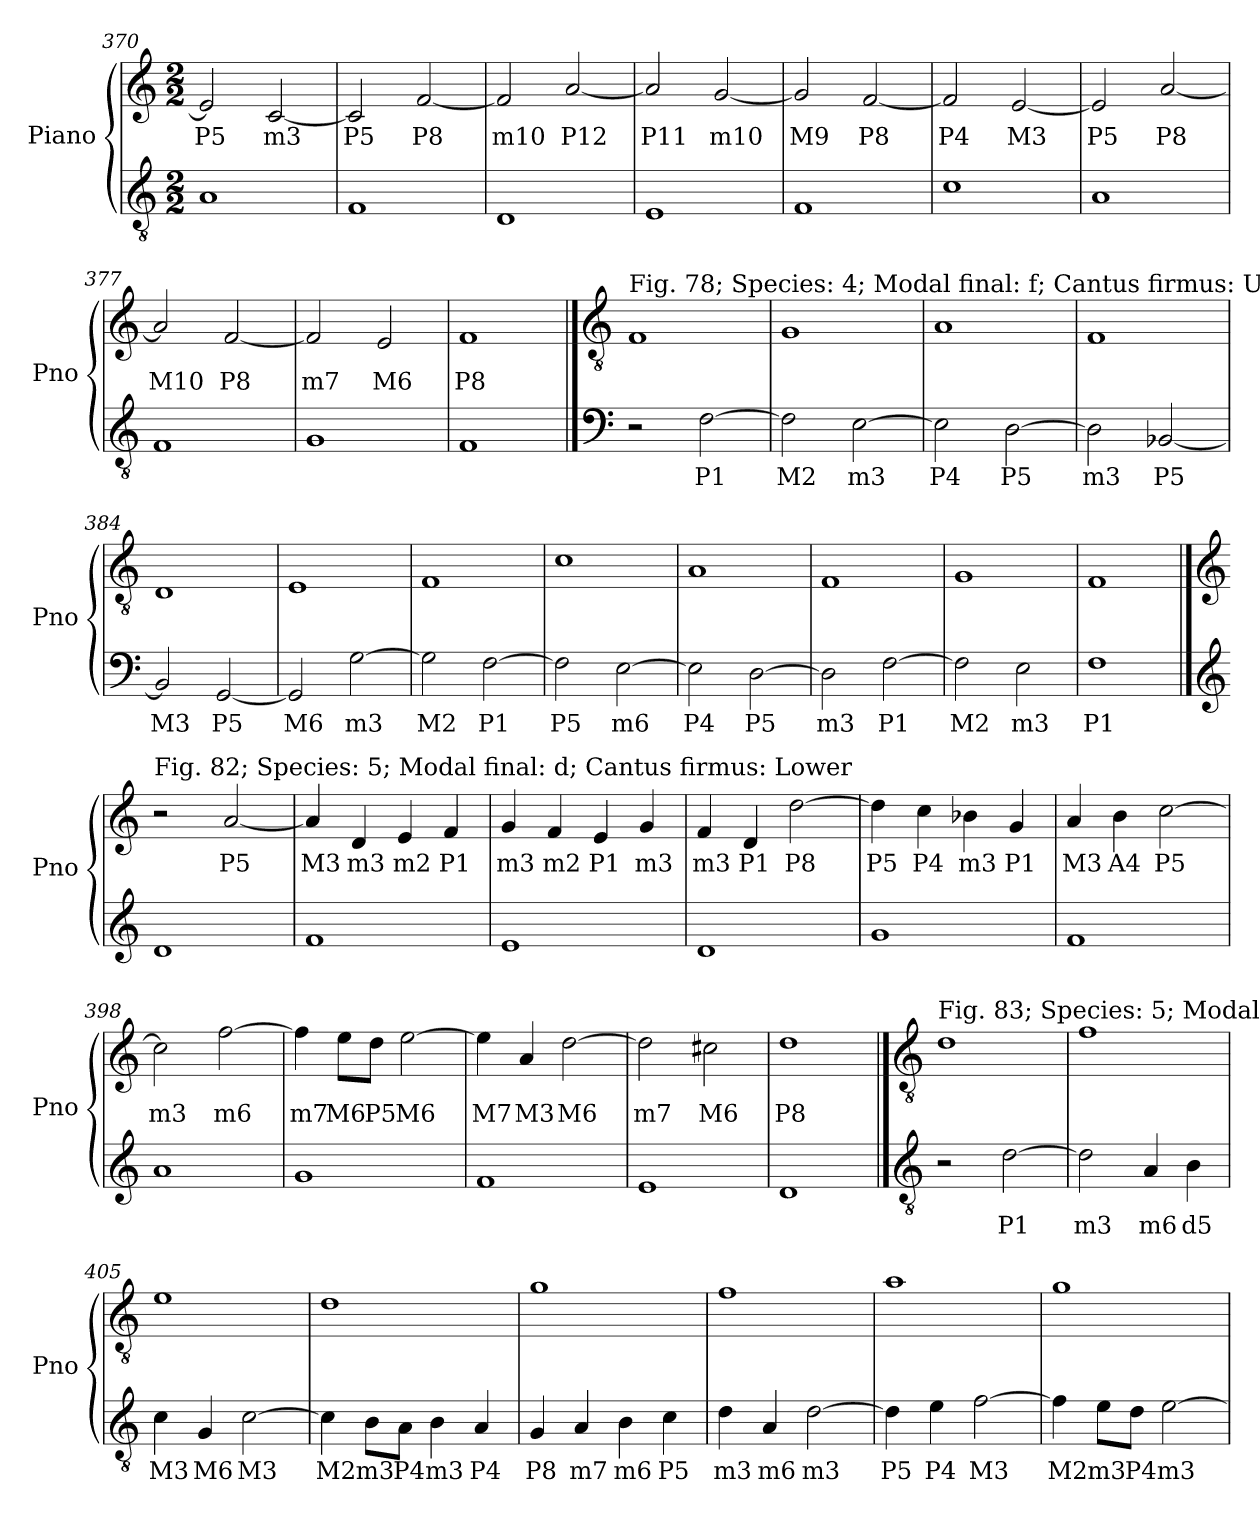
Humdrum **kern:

**kern	**text	**kern	**text
*part2	*part2	*part1	*part1
*staff2	*staff2	*staff1	*staff1
*I"Piano	*	*I"Piano	*
*I'Pno	*	*I'Pno	*
*clefGv2	*	*clefG2	*
*k[]	*	*k[]	*
*M2/2	*	*M2/2	*
=370	=370	=370	=370
!	!	!	!LO:LY:b
1A	.	2e/]	P5
!	!	!	!LO:LY:b
.	.	[2c/	m3
=371	=371	=371	=371
!	!	!	!LO:LY:b
1F	.	2c/]	P5
!	!	!	!LO:LY:b
.	.	[2f/	P8
=372	=372	=372	=372
!	!	!	!LO:LY:b
1D	.	2f/]	m10
!	!	!	!LO:LY:b
.	.	[2a/	P12
=373	=373	=373	=373
!	!	!	!LO:LY:b
1E	.	2a/]	P11
!	!	!	!LO:LY:b
.	.	[2g/	m10
!!LO:LB:g=z
=374	=374	=374	=374
!	!	!	!LO:LY:b
1F	.	2g/]	M9
!	!	!	!LO:LY:b
.	.	[2f/	P8
=375	=375	=375	=375
!	!	!	!LO:LY:b
1c	.	2f/]	P4
!	!	!	!LO:LY:b
.	.	[2e/	M3
=376	=376	=376	=376
!	!	!	!LO:LY:b
1A	.	2e/]	P5
!	!	!	!LO:LY:b
.	.	[2a/	P8
=377	=377	=377	=377
!	!	!	!LO:LY:b
1F	.	2a/]	M10
!	!	!	!LO:LY:b
.	.	[2f/	P8
=378	=378	=378	=378
!	!	!	!LO:LY:b
1G	.	2f/]	m7
!	!	!	!LO:LY:b
.	.	2e/	M6
=379	=379	=379	=379
!	!	!	!LO:LY:b
1F	.	1f	P8
!!LO:PB:g=z
==380	==380	==380	==380
*clefF4	*	*clefGv2	*
!	!	!LO:TX:a:t=Fig. 78; Species&colon; 4; Modal final&colon; f; Cantus firmus&colon; Upper	!
2r	.	1F	.
!	!LO:LY:b	!	!
[2F\	P1	.	.
=381	=381	=381	=381
!	!LO:LY:b	!	!
2F\]	M2	1G	.
!	!LO:LY:b	!	!
[2E\	m3	.	.
=382	=382	=382	=382
!	!LO:LY:b	!	!
2E\]	P4	1A	.
!	!LO:LY:b	!	!
[2D\	P5	.	.
=383	=383	=383	=383
!	!LO:LY:b	!	!
2D\]	m3	1F	.
!	!LO:LY:b	!	!
[2BB-X/	P5	.	.
=384	=384	=384	=384
!	!LO:LY:b	!	!
2BB-/]	M3	1D	.
!	!LO:LY:b	!	!
[2GG/	P5	.	.
=385	=385	=385	=385
!	!LO:LY:b	!	!
2GG/]	M6	1E	.
!	!LO:LY:b	!	!
[2G\	m3	.	.
!!LO:LB:g=z
=386	=386	=386	=386
!	!LO:LY:b	!	!
2G\]	M2	1F	.
!	!LO:LY:b	!	!
[2F\	P1	.	.
=387	=387	=387	=387
!	!LO:LY:b	!	!
2F\]	P5	1c	.
!	!LO:LY:b	!	!
[2E\	m6	.	.
=388	=388	=388	=388
!	!LO:LY:b	!	!
2E\]	P4	1A	.
!	!LO:LY:b	!	!
[2D\	P5	.	.
=389	=389	=389	=389
!	!LO:LY:b	!	!
2D\]	m3	1F	.
!	!LO:LY:b	!	!
[2F\	P1	.	.
=390	=390	=390	=390
!	!LO:LY:b	!	!
2F\]	M2	1G	.
!	!LO:LY:b	!	!
2E\	m3	.	.
=391	=391	=391	=391
!	!LO:LY:b	!	!
1F	P1	1F	.
!!LO:LB:g=z
==392	==392	==392	==392
*clefG2	*	*clefG2	*
!	!	!LO:TX:a:t=Fig. 82; Species&colon; 5; Modal final&colon; d; Cantus firmus&colon; Lower	!
1d	.	2r	.
!	!	!	!LO:LY:b
.	.	[2a/	P5
=393	=393	=393	=393
!	!	!	!LO:LY:b
1f	.	4a/]	M3
!	!	!	!LO:LY:b
.	.	4d/	m3
!	!	!	!LO:LY:b
.	.	4e/	m2
!	!	!	!LO:LY:b
.	.	4f/	P1
=394	=394	=394	=394
!	!	!	!LO:LY:b
1e	.	4g/	m3
!	!	!	!LO:LY:b
.	.	4f/	m2
!	!	!	!LO:LY:b
.	.	4e/	P1
!	!	!	!LO:LY:b
.	.	4g/	m3
=395	=395	=395	=395
!	!	!	!LO:LY:b
1d	.	4f/	m3
!	!	!	!LO:LY:b
.	.	4d/	P1
!	!	!	!LO:LY:b
.	.	[2dd\	P8
=396	=396	=396	=396
!	!	!	!LO:LY:b
1g	.	4dd\]	P5
!	!	!	!LO:LY:b
.	.	4cc\	P4
!	!	!	!LO:LY:b
.	.	4b-X\	m3
!	!	!	!LO:LY:b
.	.	4g/	P1
!!LO:LB:g=z
=397	=397	=397	=397
!	!	!	!LO:LY:b
1f	.	4a/	M3
!	!	!	!LO:LY:b
.	.	4b\	A4
!	!	!	!LO:LY:b
.	.	[2cc\	P5
=398	=398	=398	=398
!	!	!	!LO:LY:b
1a	.	2cc\]	m3
!	!	!	!LO:LY:b
.	.	[2ff\	m6
=399	=399	=399	=399
!	!	!	!LO:LY:b
1g	.	4ff\]	m7
!	!	!	!LO:LY:b
.	.	8ee\L	M6
!	!	!	!LO:LY:b
.	.	8dd\J	P5
!	!	!	!LO:LY:b
.	.	[2ee\	M6
=400	=400	=400	=400
!	!	!	!LO:LY:b
1f	.	4ee\]	M7
!	!	!	!LO:LY:b
.	.	4a/	M3
!	!	!	!LO:LY:b
.	.	[2dd\	M6
=401	=401	=401	=401
!	!	!	!LO:LY:b
1e	.	2dd\]	m7
!	!	!	!LO:LY:b
.	.	2cc#X\	M6
=402	=402	=402	=402
!	!	!	!LO:LY:b
1d	.	1dd	P8
!!LO:LB:g=z
==403	==403	==403	==403
*clefGv2	*	*clefGv2	*
!	!	!LO:TX:a:t=Fig. 83; Species&colon; 5; Modal final&colon; d; Cantus firmus&colon; Upper	!
2r	.	1d	.
!	!LO:LY:b	!	!
[2d\	P1	.	.
=404	=404	=404	=404
!	!LO:LY:b	!	!
2d\]	m3	1f	.
!	!LO:LY:b	!	!
4A/	m6	.	.
!	!LO:LY:b	!	!
4B\	d5	.	.
=405	=405	=405	=405
!	!LO:LY:b	!	!
4c\	M3	1e	.
!	!LO:LY:b	!	!
4G/	M6	.	.
!	!LO:LY:b	!	!
[2c\	M3	.	.
=406	=406	=406	=406
!	!LO:LY:b	!	!
4c\]	M2	1d	.
!	!LO:LY:b	!	!
8B\L	m3	.	.
!	!LO:LY:b	!	!
8A\J	P4	.	.
!	!LO:LY:b	!	!
4B\	m3	.	.
!	!LO:LY:b	!	!
4A/	P4	.	.
=407	=407	=407	=407
!	!LO:LY:b	!	!
4G/	P8	1g	.
!	!LO:LY:b	!	!
4A/	m7	.	.
!	!LO:LY:b	!	!
4B\	m6	.	.
!	!LO:LY:b	!	!
4c\	P5	.	.
=408	=408	=408	=408
!	!LO:LY:b	!	!
4d\	m3	1f	.
!	!LO:LY:b	!	!
4A/	m6	.	.
!	!LO:LY:b	!	!
[2d\	m3	.	.
!!LO:LB:g=z
=409	=409	=409	=409
!	!LO:LY:b	!	!
4d\]	P5	1a	.
!	!LO:LY:b	!	!
4e\	P4	.	.
!	!LO:LY:b	!	!
[2f\	M3	.	.
=410	=410	=410	=410
!	!LO:LY:b	!	!
4f\]	M2	1g	.
!	!LO:LY:b	!	!
8e\L	m3	.	.
!	!LO:LY:b	!	!
8d\J	P4	.	.
!	!LO:LY:b	!	!
[2e\	m3	.	.
=	=	=	=
*-	*-	*-	*-
